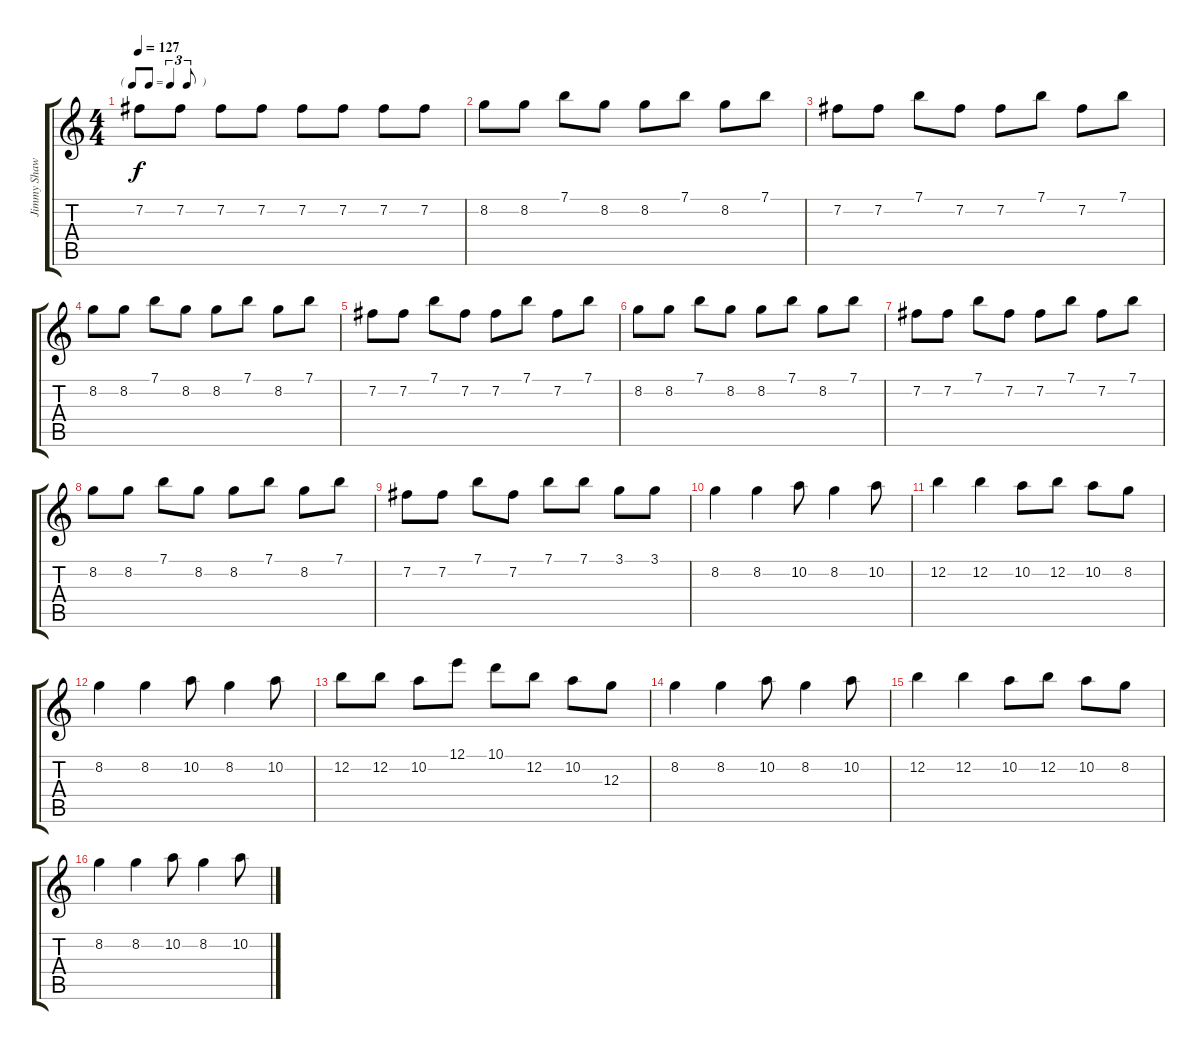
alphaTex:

\track ("Jimmy Shaw" "Jimmy Shaw") {instrument overdrivenguitar}
\staff {score tabs}
\tuning (E4 B3 G3 D3 A2 E2) {hide}
\ts (4 4)
\tf triplet8th
\tempo 127
\clef g2
\ks c
7.2.8{dy f} 7.2.8 7.2.8 7.2.8 7.2.8 7.2.8 7.2.8 7.2.8 |
8.2.8{instrument overdrivenguitar} 8.2.8 7.1.8 8.2.8 8.2.8 7.1.8 8.2.8 7.1.8 |
7.2.8 7.2.8 7.1.8 7.2.8 7.2.8 7.1.8 7.2.8 7.1.8 |
8.2.8 8.2.8 7.1.8 8.2.8 8.2.8 7.1.8 8.2.8 7.1.8 |
7.2.8 7.2.8 7.1.8 7.2.8 7.2.8 7.1.8 7.2.8 7.1.8 |
8.2.8 8.2.8 7.1.8 8.2.8 8.2.8 7.1.8 8.2.8 7.1.8 |
7.2.8 7.2.8 7.1.8 7.2.8 7.2.8 7.1.8 7.2.8 7.1.8 |
8.2.8 8.2.8 7.1.8 8.2.8 8.2.8 7.1.8 8.2.8 7.1.8 |
7.2.8 7.2.8 7.1.8 7.2.8 7.1.8 7.1.8 3.1.8 3.1.8 |
8.2.4 8.2.4 10.2.8 8.2.4 10.2.8 |
12.2.4 12.2.4 10.2.8 12.2.8 10.2.8 8.2.8 |
8.2.4 8.2.4 10.2.8 8.2.4 10.2.8 |
12.2.8 12.2.8 10.2.8 12.1.8 10.1.8 12.2.8 10.2.8 12.3.8 |
8.2.4 8.2.4 10.2.8 8.2.4 10.2.8 |
12.2.4 12.2.4 10.2.8 12.2.8 10.2.8 8.2.8 |
8.2.4 8.2.4 10.2.8 8.2.4 10.2.8
